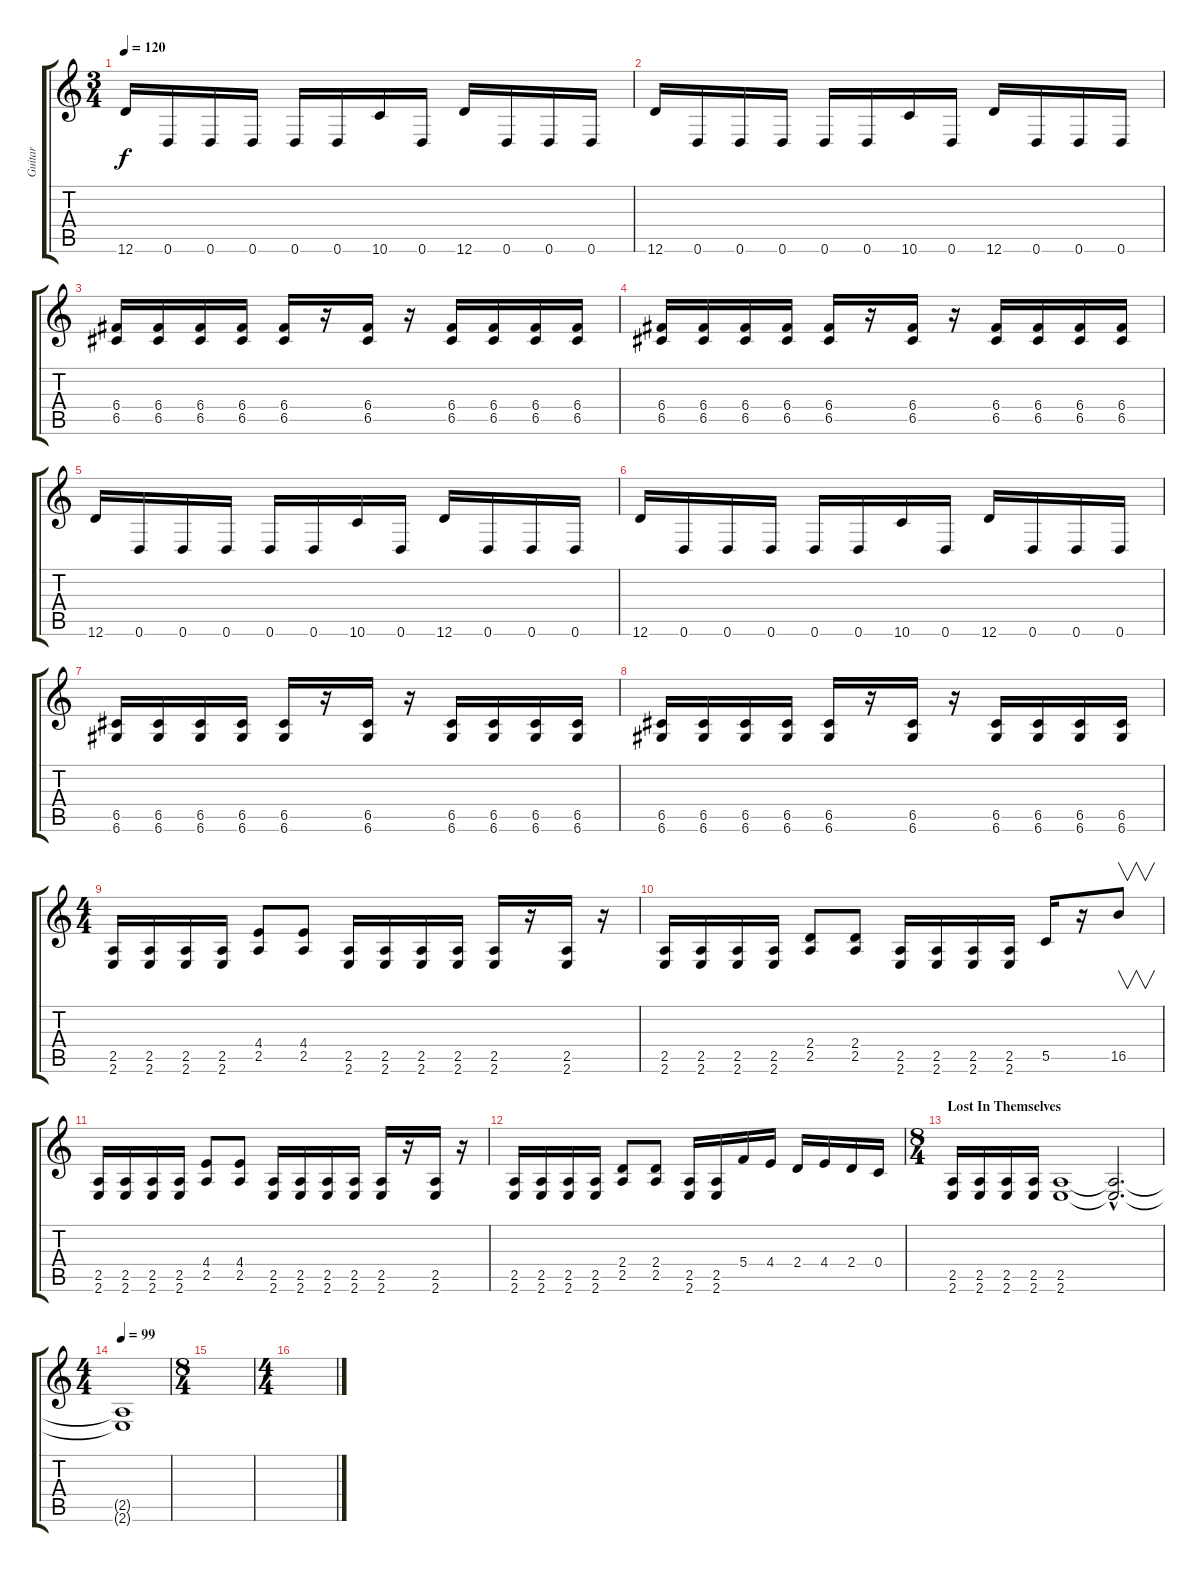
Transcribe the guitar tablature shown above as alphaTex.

\track ("Guitar" "Guitar") {instrument overdrivenguitar}
\staff {score tabs}
\tuning (D4 A3 F3 C3 G2 D2) {hide}
\ts (3 4)
\tempo 120
\clef g2
\ks c
12.6.16{dy f} 0.6.16 0.6.16 0.6.16 0.6.16 0.6.16 10.6.16 0.6.16 12.6.16 0.6.16 0.6.16 0.6.16 |
12.6.16 0.6.16 0.6.16 0.6.16 0.6.16 0.6.16 10.6.16 0.6.16 12.6.16 0.6.16 0.6.16 0.6.16 |
(6.4 6.5).16 (6.4 6.5).16 (6.4 6.5).16 (6.4 6.5).16 (6.4 6.5).16 r.16 (6.4 6.5).16 r.16 (6.4 6.5).16 (6.4 6.5).16 (6.4 6.5).16 (6.4 6.5).16 |
(6.4 6.5).16 (6.4 6.5).16 (6.4 6.5).16 (6.4 6.5).16 (6.4 6.5).16 r.16 (6.4 6.5).16 r.16 (6.4 6.5).16 (6.4 6.5).16 (6.4 6.5).16 (6.4 6.5).16 |
12.6.16 0.6.16 0.6.16 0.6.16 0.6.16 0.6.16 10.6.16 0.6.16 12.6.16 0.6.16 0.6.16 0.6.16 |
12.6.16 0.6.16 0.6.16 0.6.16 0.6.16 0.6.16 10.6.16 0.6.16 12.6.16 0.6.16 0.6.16 0.6.16 |
(6.5 6.6).16 (6.5 6.6).16 (6.5 6.6).16 (6.5 6.6).16 (6.5 6.6).16 r.16 (6.5 6.6).16 r.16 (6.5 6.6).16 (6.5 6.6).16 (6.5 6.6).16 (6.5 6.6).16 |
(6.5 6.6).16 (6.5 6.6).16 (6.5 6.6).16 (6.5 6.6).16 (6.5 6.6).16 r.16 (6.5 6.6).16 r.16 (6.5 6.6).16 (6.5 6.6).16 (6.5 6.6).16 (6.5 6.6).16 |
\ts (4 4)
(2.5 2.6).16 (2.5 2.6).16 (2.5 2.6).16 (2.5 2.6).16 (4.4 2.5).8 (4.4 2.5).8 (2.5 2.6).16 (2.5 2.6).16 (2.5 2.6).16 (2.5 2.6).16 (2.5 2.6).16 r.16 (2.5 2.6).16 r.16 |
(2.5 2.6).16 (2.5 2.6).16 (2.5 2.6).16 (2.5 2.6).16 (2.4 2.5).8 (2.4 2.5).8 (2.5 2.6).16 (2.5 2.6).16 (2.5 2.6).16 (2.5 2.6).16 5.5.16 r.16 16.5.8{v} |
(2.5 2.6).16 (2.5 2.6).16 (2.5 2.6).16 (2.5 2.6).16 (4.4 2.5).8 (4.4 2.5).8 (2.5 2.6).16 (2.5 2.6).16 (2.5 2.6).16 (2.5 2.6).16 (2.5 2.6).16 r.16 (2.5 2.6).16 r.16 |
(2.5 2.6).16 (2.5 2.6).16 (2.5 2.6).16 (2.5 2.6).16 (2.4 2.5).8 (2.4 2.5).8 (2.5 2.6).16 (2.5 2.6).16 5.4.16 4.4.16 2.4.16 4.4.16 2.4.16 0.4.16 |
\ts (8 4)
\section ("" "Lost In Themselves")
(2.5 2.6).16 (2.5 2.6).16 (2.5 2.6).16 (2.5 2.6).16 (2.5 2.6).1 (2.5{hac t} 2.6{hac t}).2{d volume 0} |
\ts (4 4)
\tempo 99
(2.5{t} 2.6{t}).1 |
\ts (8 4)
|
\ts (4 4)
